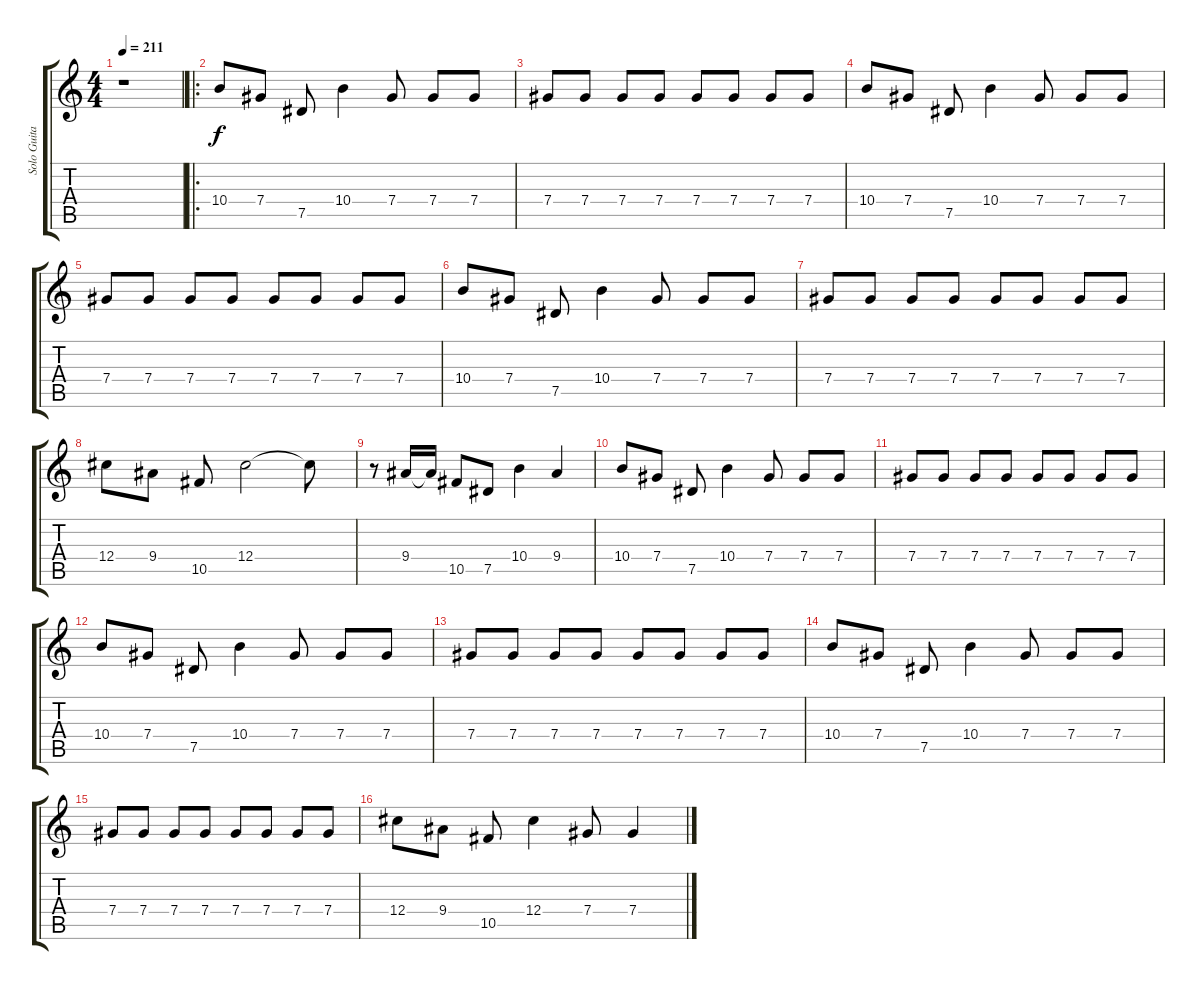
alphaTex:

\track ("Solo Guitar 1" "Solo Guita") {instrument distortionguitar}
\staff {score tabs}
\tuning (Eb4 Bb3 Gb3 Db3 Ab2 Eb2) {hide}
\ts (4 4)
\tempo 211
\clef g2
\ks c
r.1{dy f} |
\ro
10.4.8{volume 13} 7.4.8 7.5.8 10.4.4 7.4.8 7.4.8 7.4.8 |
7.4.8 7.4.8 7.4.8 7.4.8 7.4.8 7.4.8 7.4.8 7.4.8 |
10.4.8 7.4.8 7.5.8 10.4.4 7.4.8 7.4.8 7.4.8 |
7.4.8 7.4.8 7.4.8 7.4.8 7.4.8 7.4.8 7.4.8 7.4.8 |
10.4.8 7.4.8 7.5.8 10.4.4 7.4.8 7.4.8 7.4.8 |
7.4.8 7.4.8 7.4.8 7.4.8 7.4.8 7.4.8 7.4.8 7.4.8 |
12.4.8 9.4.8 10.5.8 12.4.2 12.4{t}.8 |
r.8 9.4.16 9.4{t}.16 10.5.8 7.5.8 10.4.4 9.4.4 |
10.4.8 7.4.8 7.5.8 10.4.4 7.4.8 7.4.8 7.4.8 |
7.4.8 7.4.8 7.4.8 7.4.8 7.4.8 7.4.8 7.4.8 7.4.8 |
10.4.8 7.4.8 7.5.8 10.4.4 7.4.8 7.4.8 7.4.8 |
7.4.8 7.4.8 7.4.8 7.4.8 7.4.8 7.4.8 7.4.8 7.4.8 |
10.4.8 7.4.8 7.5.8 10.4.4 7.4.8 7.4.8 7.4.8 |
7.4.8 7.4.8 7.4.8 7.4.8 7.4.8 7.4.8 7.4.8 7.4.8 |
12.4.8 9.4.8 10.5.8 12.4.4 7.4.8 7.4.4
